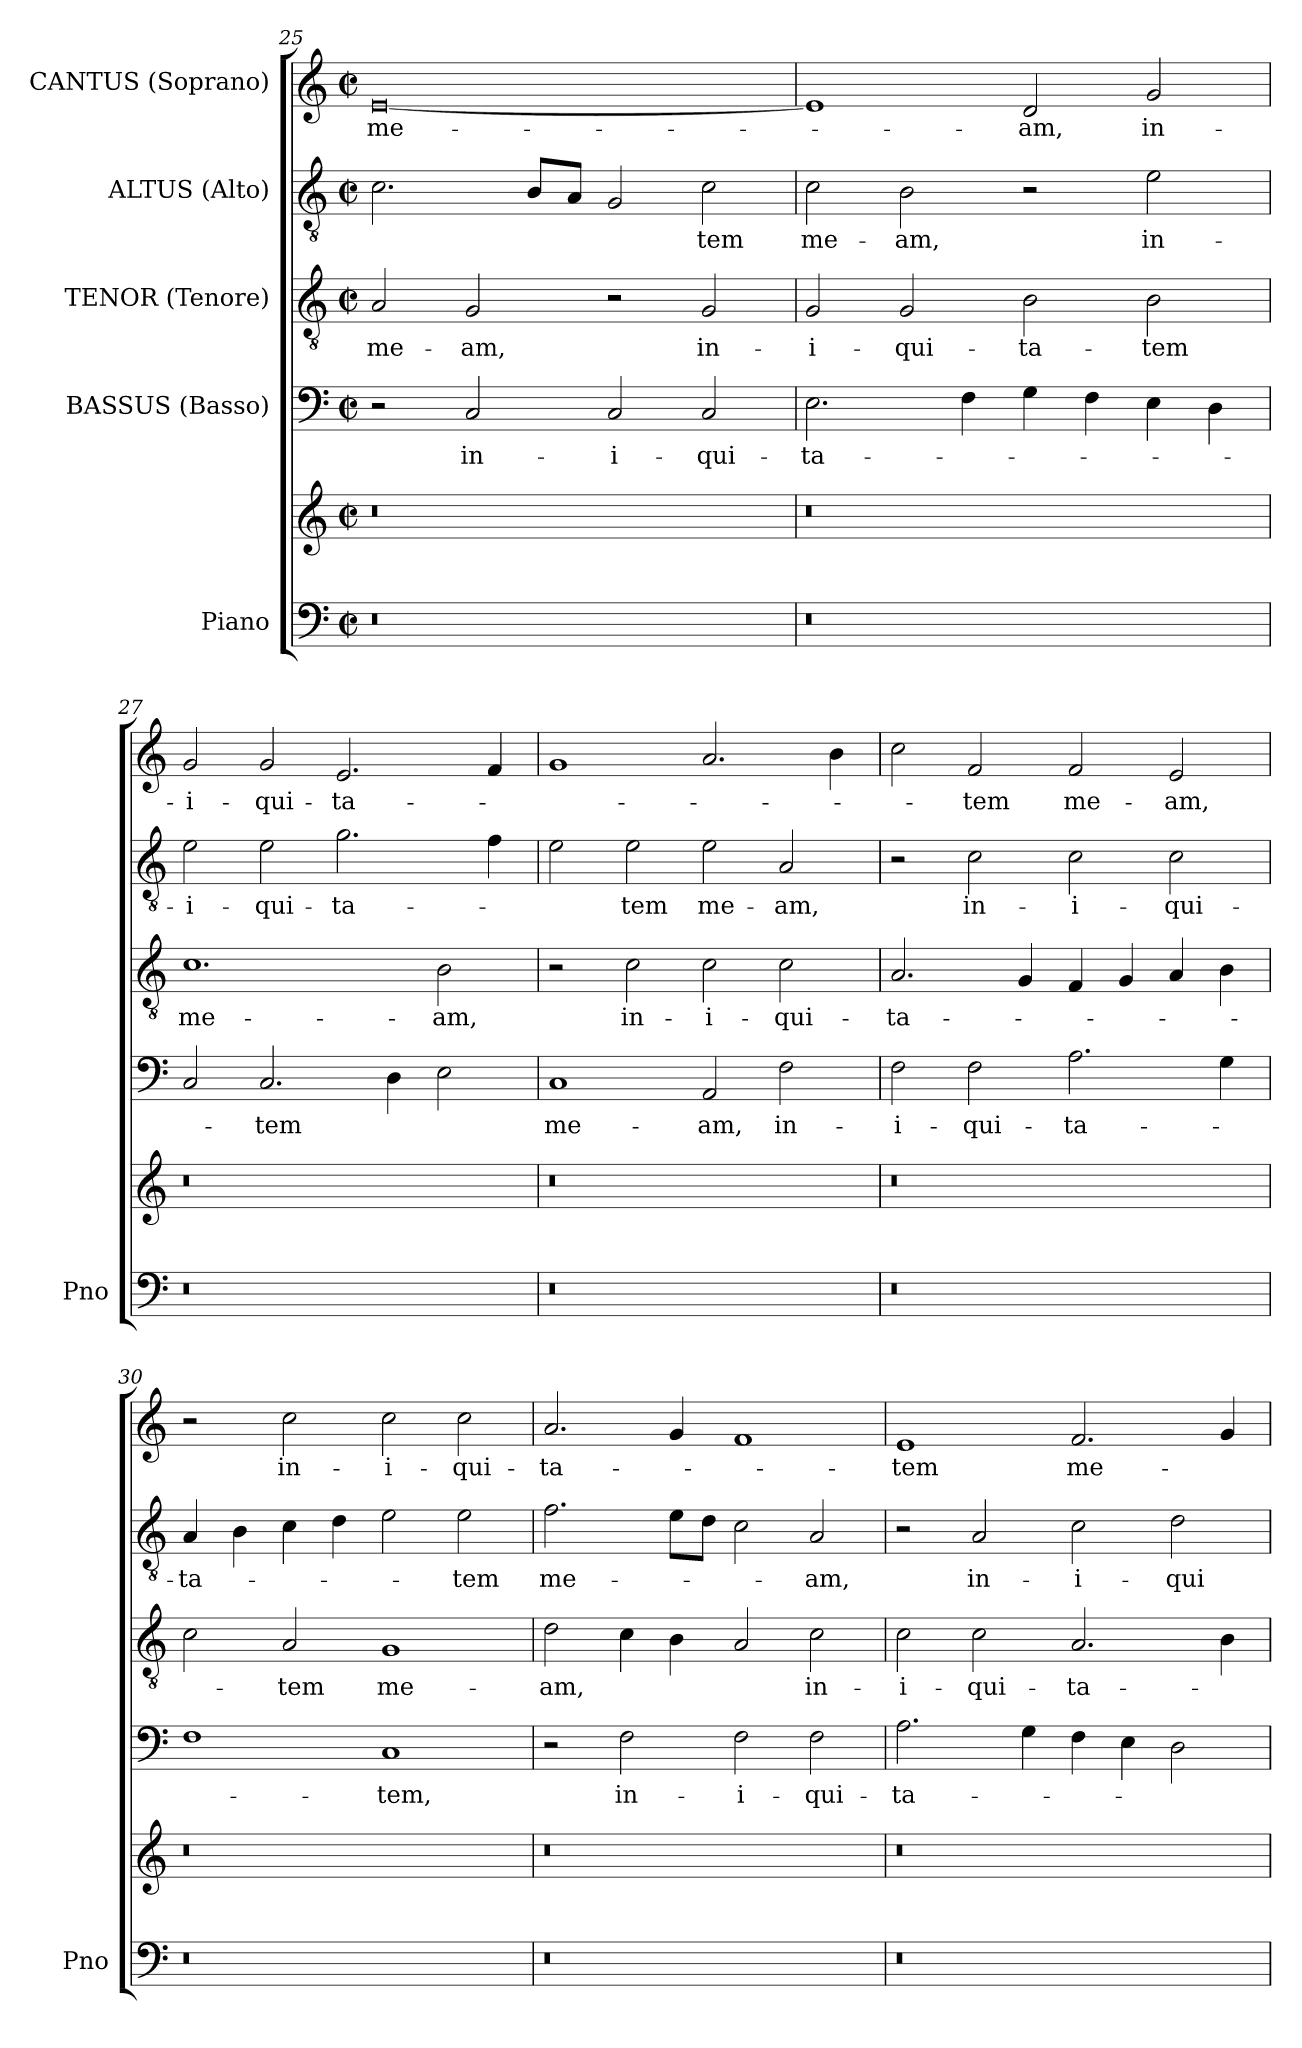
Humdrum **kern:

**kern	**kern	**kern	**text	**kern	**text	**kern	**text	**kern	**text
*part5	*part5	*part4	*part4	*part3	*part3	*part2	*part2	*part1	*part1
*staff6	*staff5	*staff4	*staff4	*staff3	*staff3	*staff2	*staff2	*staff1	*staff1
*I"Piano	*	*I"BASSUS (Basso)	*	*I"TENOR (Tenore)	*	*I"ALTUS (Alto)	*	*I"CANTUS (Soprano)	*
*I'Pno	*	*	*	*	*	*	*	*	*
*clefF4	*clefG2	*clefF4	*	*clefGv2	*	*clefGv2	*	*clefG2	*
*k[]	*k[]	*k[]	*	*k[]	*	*k[]	*	*k[]	*
*C:	*C:	*C:	*	*C:	*	*C:	*	*C:	*
*M2/2	*M2/2	*M2/2	*	*M2/2	*	*M2/2	*	*M2/2	*
*met(c|)	*met(c|)	*met(c|)	*	*met(c|)	*	*met(c|)	*	*met(c|)	*
=25	=25	=25	=25	=25	=25	=25	=25	=25	=25
0r	0r	2r	.	2A/	me-	2.c\	.	[0e	me-
.	.	2C/	in-	2G/	-am,	.	.	.	.
.	.	.	.	.	.	8B/L	.	.	.
.	.	.	.	.	.	8A/J	.	.	.
.	.	2C/	-i-	2r	.	2G/	.	.	.
.	.	2C/	-qui-	2G/	in-	2c\	-tem	.	.
=26	=26	=26	=26	=26	=26	=26	=26	=26	=26
0r	0r	2.E\	-ta-	2G/	-i-	2c\	me-	1e]	.
.	.	.	.	2G/	-qui-	2B\	-am,	.	.
.	.	4F\	.	.	.	.	.	.	.
.	.	4G\	.	2B\	-ta-	2r	.	2d/	-am,
.	.	4F\	.	.	.	.	.	.	.
.	.	4E\	.	2B\	-tem	2e\	in-	2g/	in-
.	.	4D\	.	.	.	.	.	.	.
=27	=27	=27	=27	=27	=27	=27	=27	=27	=27
0r	0r	2C/	.	1.c	me-	2e\	-i-	2g/	-i-
.	.	2.C/	-tem	.	.	2e\	-qui-	2g/	-qui-
.	.	.	.	.	.	2.g\	-ta-	2.e/	-ta-
.	.	4D\	.	.	.	.	.	.	.
.	.	2E\	.	2B\	-am,	.	.	.	.
.	.	.	.	.	.	4f\	.	4f/	.
!!LO:LB:g=z
=28	=28	=28	=28	=28	=28	=28	=28	=28	=28
0r	0r	1C	me-	2r	.	2e\	-­	1g	-­-
.	.	.	.	2c\	in-	2e\	tem	.	.
.	.	2AA/	-am,	2c\	-i-	2e\	me-	2.a/	.
.	.	2F\	in-	2c\	-qui-	2A/	-am,	.	.
.	.	.	.	.	.	.	.	4b\	.
=29	=29	=29	=29	=29	=29	=29	=29	=29	=29
0r	0r	2F\	-i-	2.A/	-ta-	2r	.	2cc\	.
.	.	2F\	-qui-	.	.	2c\	in-	2f/	-tem
.	.	.	.	4G/	.	.	.	.	.
.	.	2.A\	-ta-	4F/	.	2c\	-i-	2f/	me-
.	.	.	.	4G/	.	.	.	.	.
.	.	.	.	4A/	.	2c\	-qui-	2e/	-am,
.	.	4G\	.	4B\	.	.	.	.	.
=30	=30	=30	=30	=30	=30	=30	=30	=30	=30
0r	0r	1F	.	2c\	.	4A/	-ta-	2r	.
.	.	.	.	.	.	4B\	.	.	.
.	.	.	.	2A/	-tem	4c\	.	2cc\	in-
.	.	.	.	.	.	4d\	.	.	.
.	.	1C	-tem,	1G	me-	2e\	.	2cc\	-i-
.	.	.	.	.	.	2e\	-tem	2cc\	-qui-
=31	=31	=31	=31	=31	=31	=31	=31	=31	=31
0r	0r	2r	.	2d\	-am,	2.f\	me-	2.a/	-ta-
.	.	2F\	in-	4c\	.	.	.	.	.
.	.	.	.	4B\	.	8e\L	.	4g/	.
.	.	.	.	.	.	8d\J	.	.	.
.	.	2F\	-i-	2A/	.	2c\	.	1f	.
.	.	2F\	-qui-	2c\	in-	2A/	-am,	.	.
=32	=32	=32	=32	=32	=32	=32	=32	=32	=32
0r	0r	2.A\	-ta-	2c\	-i-	2r	.	1e	-tem
.	.	.	.	2c\	-qui-	2A/	in-	.	.
.	.	4G\	.	.	.	.	.	.	.
.	.	4F\	.	2.A/	-ta-	2c\	-i-	2.f/	me-
.	.	4E\	.	.	.	.	.	.	.
.	.	2D\	.	.	.	2d\	-qui-	.	.
.	.	.	.	4B\	.	.	.	4g/	.
=	=	=	=	=	=	=	=	=	=
*-	*-	*-	*-	*-	*-	*-	*-	*-	*-
